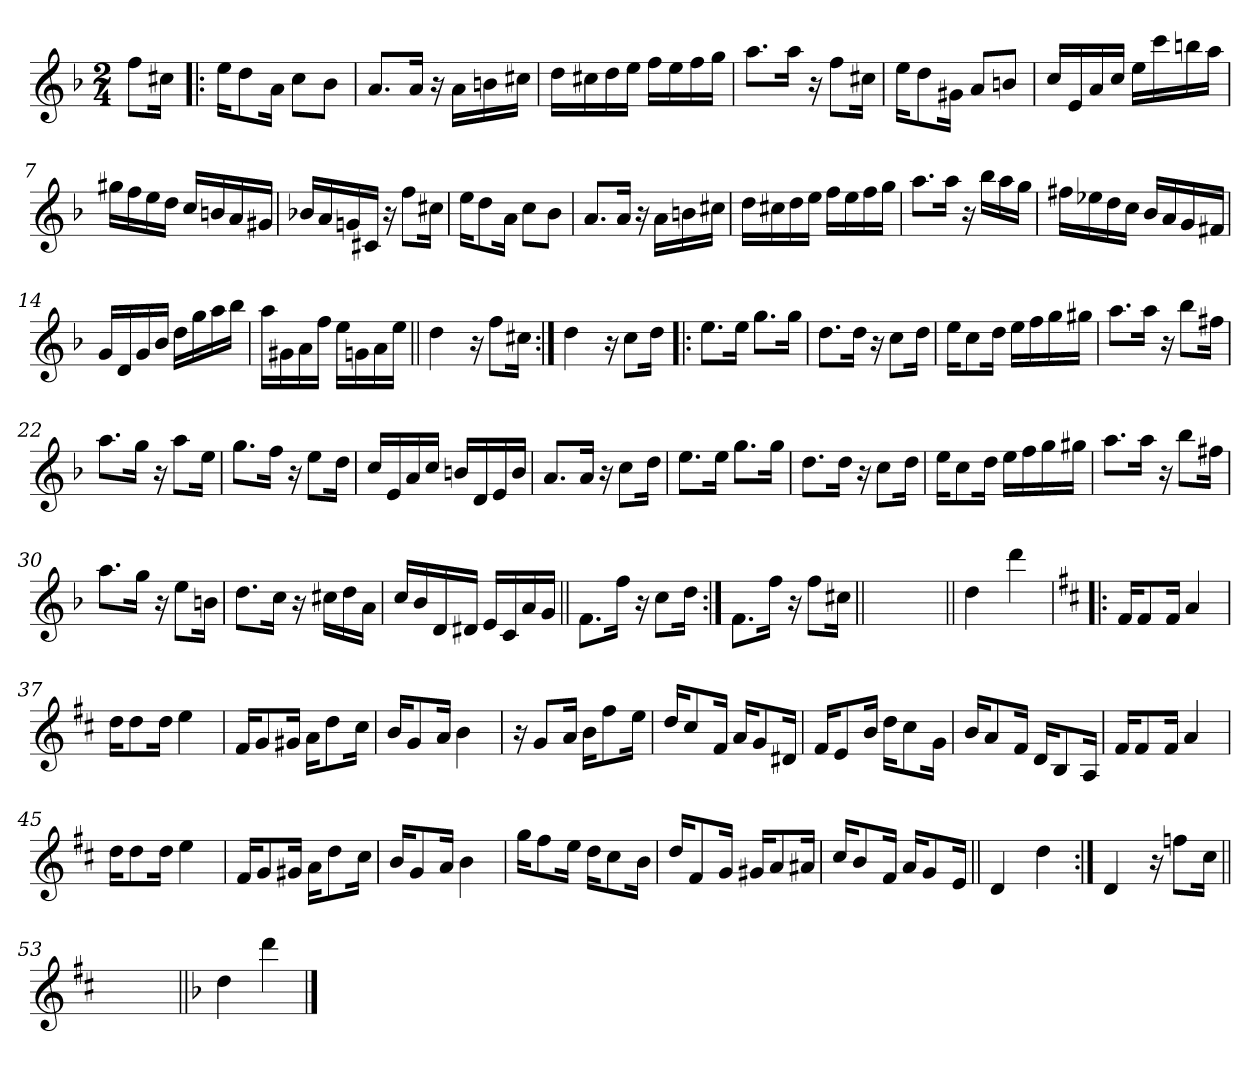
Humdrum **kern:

**kern
*part1
*staff1
*clefG2
*k[b-]
*F:
*M2/4
=
8ff\L
16cc#X\Jk
=1!|:
16ee\KL
8dd\
16a\Jk
8cc\L
8b-\J
=2
8.a/L
16a/Jk
16r
16a\LL
16bn\
16cc#X\JJ
=3
16dd\LL
16cc#X\
16dd\
16ee\JJ
16ff\LL
16ee\
16ff\
16gg\JJ
=4
8.aa\L
16aa\Jk
16r
8ff\L
16cc#X\Jk
!!LO:LB:g=z
=5
16ee\KL
8dd\
16g#X\Jk
8a/L
8bn/J
=6
16cc/LL
16e/
16a/
16cc/JJ
16ee\LL
16ccc\
16bbn\
16aa\JJ
=7
16gg#X\LL
16ff\
16ee\
16dd\JJ
16cc/LL
16bn/
16a/
16g#X/JJ
=8
16b-X/LL
16a/
16gn/
16c#X/JJ
16r
8ff\L
16cc#X\Jk
=9
16ee\KL
8dd\
16a\Jk
8cc\L
8b-\J
!!LO:LB:g=z
=10
8.a/L
16a/Jk
16r
16a\LL
16bn\
16cc#X\JJ
=11
16dd\LL
16cc#X\
16dd\
16ee\JJ
16ff\LL
16ee\
16ff\
16gg\JJ
=12
8.aa\L
16aa\Jk
16r
16bb-\LL
16aa\
16gg\JJ
=13
16ff#X\LL
16ee-X\
16dd\
16cc\JJ
16b-/LL
16a/
16g/
16f#X/JJ
=14
16g/LL
16d/
16g/
16b-/JJ
16dd\LL
16gg\
16aa\
16bb-\JJ
!!LO:LB:g=z
=15
16aa\LL
16g#X\
16a\
16ff\JJ
16ee\LL
16gn\
16a\
16ee\JJ
=16||
4dd\
16r
8ff\L
16cc#X\Jk
=17:|!
4dd\
16r
8cc\L
16dd\Jk
=18!|:
8.ee\L
16ee\Jk
8.gg\L
16gg\Jk
=19
8.dd\L
16dd\Jk
16r
8cc\L
16dd\Jk
!!LO:LB:g=z
=20
16ee\KL
8cc\
16dd\Jk
16ee\LL
16ff\
16gg\
16gg#X\JJ
=21
8.aa\L
16aa\Jk
16r
8bb-\L
16ff#X\Jk
=22
8.aa\L
16gg\Jk
16r
8aa\L
16ee\Jk
=23
8.gg\L
16ff\Jk
16r
8ee\L
16dd\Jk
=24
16cc/LL
16e/
16a/
16cc/JJ
16bn/LL
16d/
16e/
16b/JJ
!!LO:LB:g=z
=25
8.a/L
16a/Jk
16r
8cc\L
16dd\Jk
=26
8.ee\L
16ee\Jk
8.gg\L
16gg\Jk
=27
8.dd\L
16dd\Jk
16r
8cc\L
16dd\Jk
=28
16ee\KL
8cc\
16dd\Jk
16ee\LL
16ff\
16gg\
16gg#X\JJ
=29
8.aa\L
16aa\Jk
16r
8bb-\L
16ff#X\Jk
=30
8.aa\L
16gg\Jk
16r
8ee\L
16bn\Jk
!!LO:LB:g=z
=31
8.dd\L
16cc\Jk
16r
16cc#X\LL
16dd\
16a\JJ
=32
16cc/LL
16b-/
16d/
16d#X/JJ
16e/LL
16c/
16a/
16g/JJ
=33||
8.f\L
16ff\Jk
16r
8cc\L
16dd\Jk
=34:|!
8.f\L
16ff\Jk
16r
8ff\L
16cc#X\Jk
=34X1||
*stria0
2ryy
!!LO:LB:g=z
=35||
*stria5
4dd\
4ddd\
=36!|:
*k[f#c#]
*D:
16f#/KL
8f#/
16f#/Jk
4a/
=37
16dd\KL
8dd\
16dd\Jk
4ee\
=38
16f#/KL
8g/
16g#X/Jk
16a\KL
8dd\
16cc#\Jk
=39
16b/KL
8g/
16a/Jk
4b\
!!LO:LB:g=z
=40
16r
8g/L
16a/Jk
16b\KL
8ff#\
16ee\Jk
=41
16dd/KL
8cc#/
16f#/Jk
16a/KL
8g/
16d#X/Jk
=42
16f#/KL
8e/
16b/Jk
16dd\KL
8cc#\
16g\Jk
=43
16b/KL
8a/
16f#/Jk
16d/KL
8B/
16A/Jk
=44
16f#/KL
8f#/
16f#/Jk
4a/
!!LO:LB:g=z
=45
16dd\KL
8dd\
16dd\Jk
4ee\
=46
16f#/KL
8g/
16g#X/Jk
16a\KL
8dd\
16cc#\Jk
=47
16b/KL
8g/
16a/Jk
4b\
=48
16gg\KL
8ff#\
16ee\Jk
16dd\KL
8cc#\
16b\Jk
=49
16dd/KL
8f#/
16g/Jk
16g#X/KL
8a/
16a#X/Jk
!!LO:LB:g=z
=50
16cc#/KL
8b/
16f#/Jk
16a/KL
8g/
16e/Jk
=51||
4d/
4dd\
=52:|!
4d/
16r
8ffn\L
16cc#\Jk
=53||
*stria0
2ryy
=54||
*stria5
*k[b-]
*F:
4dd\
4ddd\
==
*-
